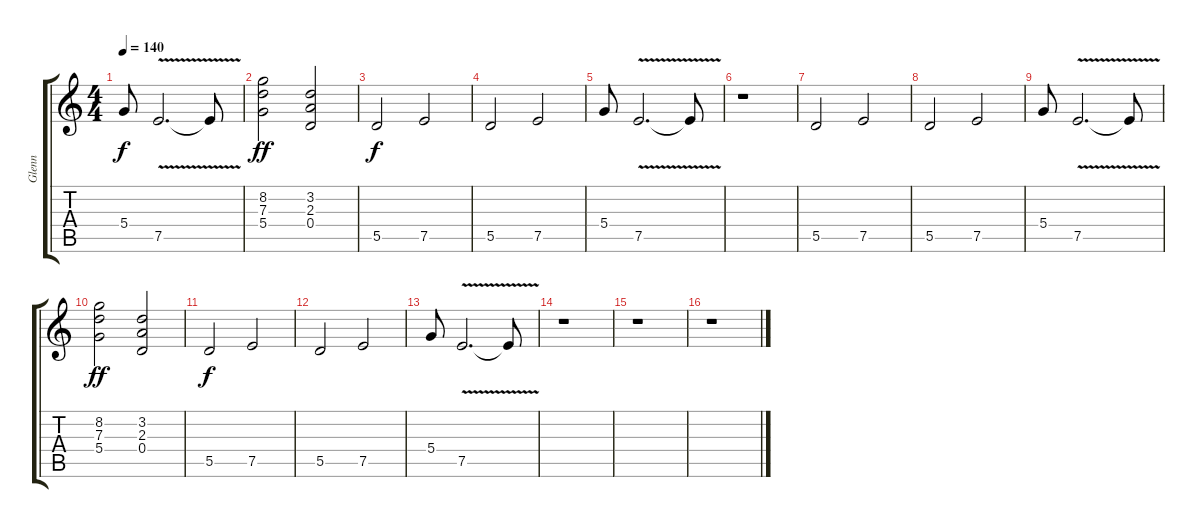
\track ("Glenn" "Glenn") {instrument distortionguitar}
\staff {score tabs}
\tuning (E4 B3 G3 D3 A2 E2) {hide}
\ts (4 4)
\tempo 140
\clef g2
\ks c
5.4.8{dy f} 7.5{v}.2{d} 7.5{t}.8 |
(8.2 7.3 5.4).2{dy ff} (3.2 2.3 0.4).2 |
5.5.2{dy f} 7.5.2 |
5.5.2 7.5.2 |
5.4.8 7.5{v}.2{d} 7.5{t}.8 |
r.1 |
5.5.2 7.5.2 |
5.5.2 7.5.2 |
5.4.8 7.5{v}.2{d} 7.5{t}.8 |
(8.2 7.3 5.4).2{dy ff} (3.2 2.3 0.4).2 |
5.5.2{dy f} 7.5.2 |
5.5.2 7.5.2 |
5.4.8 7.5{v}.2{d} 7.5{t}.8 |
r.1 |
r.1 |
r.1
